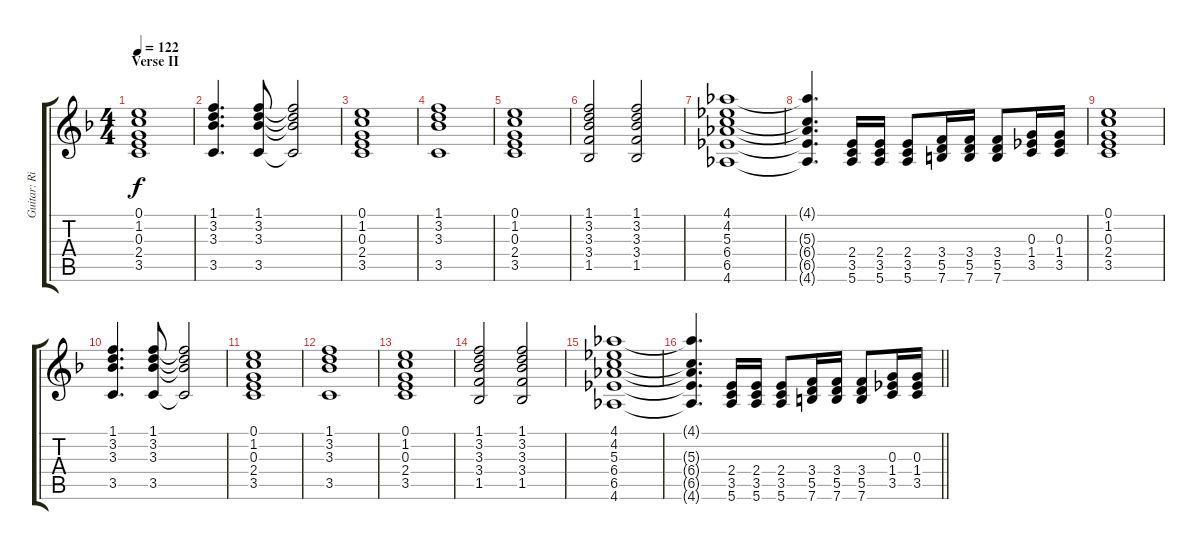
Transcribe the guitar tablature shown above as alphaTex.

\track ("Guitar: Rik" "Guitar: Ri") {instrument overdrivenguitar}
\staff {score tabs}
\tuning (E4 B3 G3 D3 A2 E2) {hide}
\ts (4 4)
\section ("" "Verse II")
\tempo 122
\clef g2
\ks f
(0.1 1.2 0.3 2.4 3.5).1{dy f} |
(1.1 3.2 3.3 3.5).4{d} (1.1 3.2 3.3 3.5).8 (1.1{t} 3.2{t} 3.3{t} 3.5{t}).2 |
(0.1 1.2 0.3 2.4 3.5).1 |
(1.1 3.2 3.3 3.5).1 |
(0.1 1.2 0.3 2.4 3.5).1 |
(1.1 3.2 3.3 3.4 1.5).2 (1.1 3.2 3.3 3.4 1.5).2 |
(4.1 4.2 5.3 6.4 6.5 4.6).1 |
(4.1{t} 5.3{t} 6.4{t} 6.5{t} 4.6{t}).4{d} (2.4 3.5 5.6).16 (2.4 3.5 5.6).16 (2.4 3.5 5.6).8 (3.4 5.5 7.6).16 (3.4 5.5 7.6).16 (3.4 5.5 7.6).8 (0.3 1.4 3.5).16 (0.3 1.4 3.5).16 |
(0.1 1.2 0.3 2.4 3.5).1 |
(1.1 3.2 3.3 3.5).4{d} (1.1 3.2 3.3 3.5).8 (1.1{t} 3.2{t} 3.3{t} 3.5{t}).2 |
(0.1 1.2 0.3 2.4 3.5).1 |
(1.1 3.2 3.3 3.5).1 |
(0.1 1.2 0.3 2.4 3.5).1 |
(1.1 3.2 3.3 3.4 1.5).2 (1.1 3.2 3.3 3.4 1.5).2 |
(4.1 4.2 5.3 6.4 6.5 4.6).1 |
\barLineRight lightlight
(4.1{t} 5.3{t} 6.4{t} 6.5{t} 4.6{t}).4{d} (2.4 3.5 5.6).16 (2.4 3.5 5.6).16 (2.4 3.5 5.6).8 (3.4 5.5 7.6).16 (3.4 5.5 7.6).16 (3.4 5.5 7.6).8 (0.3 1.4 3.5).16 (0.3 1.4 3.5).16
